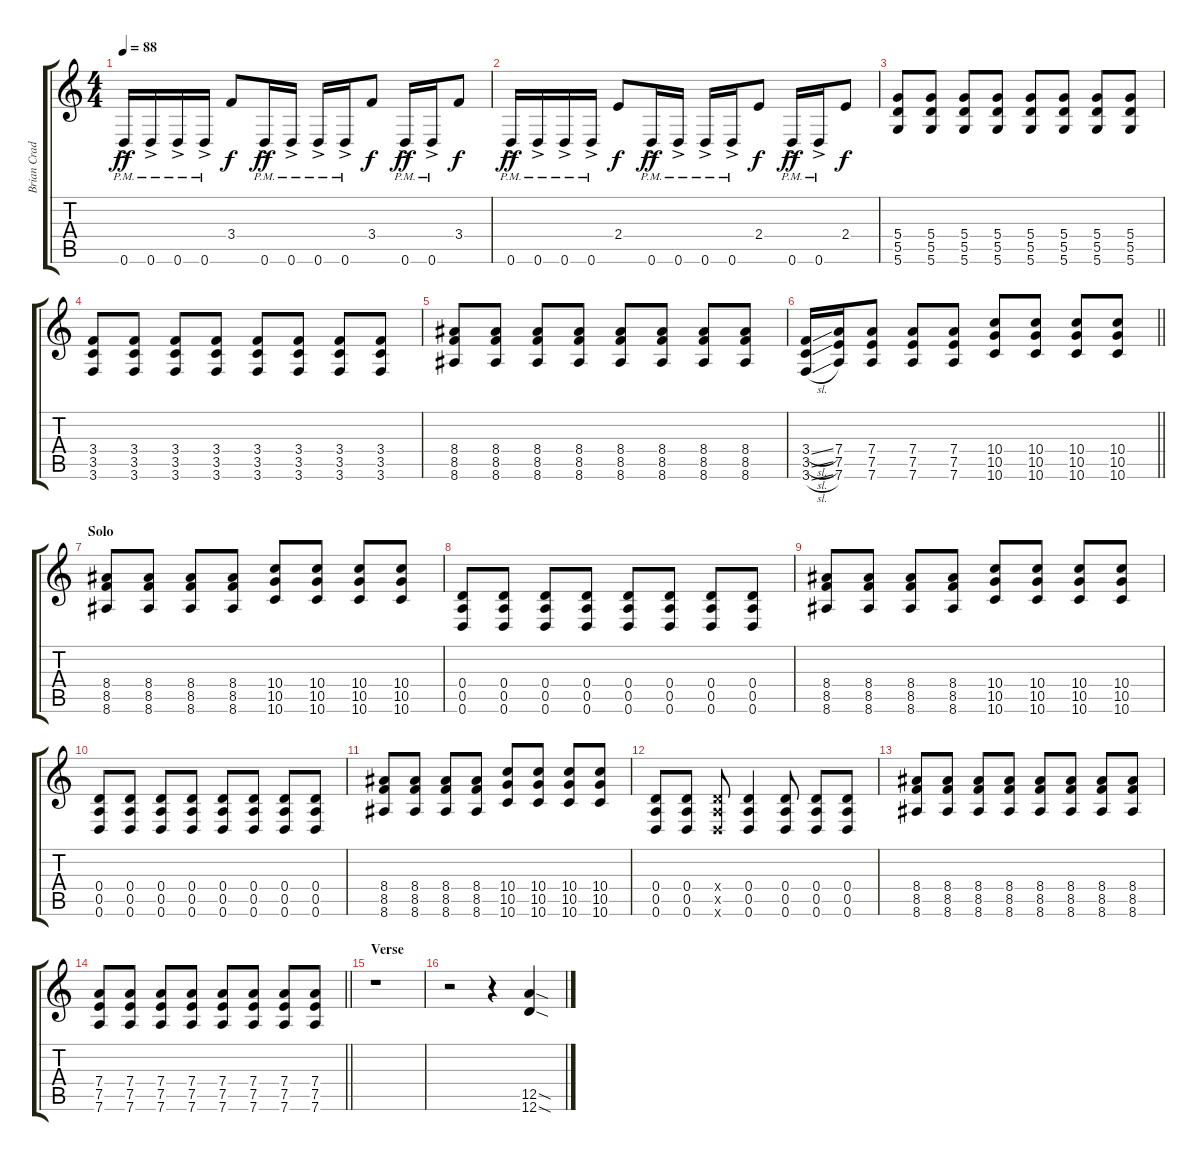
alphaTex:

\track ("Brian Craddock (Rhythm Guitar)" "Brian Crad") {instrument distortionguitar}
\staff {score tabs}
\tuning (E4 B3 G3 D3 A2 D2) {hide}
\ts (4 4)
\tempo 88
\clef g2
\ks c
0.6{ac pm}.16{dy ff} 0.6{ac pm}.16 0.6{ac pm}.16 0.6{ac pm}.16 3.4.8{dy f} 0.6{ac pm}.16{dy ff} 0.6{ac pm}.16 0.6{ac pm}.16 0.6{ac pm}.16 3.4.8{dy f} 0.6{ac pm}.16{dy ff} 0.6{ac pm}.16 3.4.8{dy f} |
0.6{ac pm}.16{dy ff} 0.6{ac pm}.16 0.6{ac pm}.16 0.6{ac pm}.16 2.4.8{dy f} 0.6{ac pm}.16{dy ff} 0.6{ac pm}.16 0.6{ac pm}.16 0.6{ac pm}.16 2.4.8{dy f} 0.6{ac pm}.16{dy ff} 0.6{ac pm}.16 2.4.8{dy f} |
(5.4 5.5 5.6).8 (5.4 5.5 5.6).8 (5.4 5.5 5.6).8 (5.4 5.5 5.6).8 (5.4 5.5 5.6).8 (5.4 5.5 5.6).8 (5.4 5.5 5.6).8 (5.4 5.5 5.6).8 |
(3.4 3.5 3.6).8 (3.4 3.5 3.6).8 (3.4 3.5 3.6).8 (3.4 3.5 3.6).8 (3.4 3.5 3.6).8 (3.4 3.5 3.6).8 (3.4 3.5 3.6).8 (3.4 3.5 3.6).8 |
(8.4 8.5 8.6).8 (8.4 8.5 8.6).8 (8.4 8.5 8.6).8 (8.4 8.5 8.6).8 (8.4 8.5 8.6).8 (8.4 8.5 8.6).8 (8.4 8.5 8.6).8 (8.4 8.5 8.6).8 |
\barLineRight lightlight
(3.4{sl} 3.5{sl} 3.6{sl}).16 (7.4 7.5 7.6).16 (7.4 7.5 7.6).8 (7.4 7.5 7.6).8 (7.4 7.5 7.6).8 (10.4 10.5 10.6).8 (10.4 10.5 10.6).8 (10.4 10.5 10.6).8 (10.4 10.5 10.6).8 |
\section ("" "Solo")
(8.4 8.5 8.6).8 (8.4 8.5 8.6).8 (8.4 8.5 8.6).8 (8.4 8.5 8.6).8 (10.4 10.5 10.6).8 (10.4 10.5 10.6).8 (10.4 10.5 10.6).8 (10.4 10.5 10.6).8 |
(0.4 0.5 0.6).8 (0.4 0.5 0.6).8 (0.4 0.5 0.6).8 (0.4 0.5 0.6).8 (0.4 0.5 0.6).8 (0.4 0.5 0.6).8 (0.4 0.5 0.6).8 (0.4 0.5 0.6).8 |
(8.4 8.5 8.6).8 (8.4 8.5 8.6).8 (8.4 8.5 8.6).8 (8.4 8.5 8.6).8 (10.4 10.5 10.6).8 (10.4 10.5 10.6).8 (10.4 10.5 10.6).8 (10.4 10.5 10.6).8 |
(0.4 0.5 0.6).8 (0.4 0.5 0.6).8 (0.4 0.5 0.6).8 (0.4 0.5 0.6).8 (0.4 0.5 0.6).8 (0.4 0.5 0.6).8 (0.4 0.5 0.6).8 (0.4 0.5 0.6).8 |
(8.4 8.5 8.6).8 (8.4 8.5 8.6).8 (8.4 8.5 8.6).8 (8.4 8.5 8.6).8 (10.4 10.5 10.6).8 (10.4 10.5 10.6).8 (10.4 10.5 10.6).8 (10.4 10.5 10.6).8 |
(0.4 0.5 0.6).8 (0.4 0.5 0.6).8 (0.4{x} 0.5{x} 0.6{x}).8 (0.4 0.5 0.6).4 (0.4 0.5 0.6).8 (0.4 0.5 0.6).8 (0.4 0.5 0.6).8 |
(8.4 8.5 8.6).8 (8.4 8.5 8.6).8 (8.4 8.5 8.6).8 (8.4 8.5 8.6).8 (8.4 8.5 8.6).8 (8.4 8.5 8.6).8 (8.4 8.5 8.6).8 (8.4 8.5 8.6).8 |
\barLineRight lightlight
(7.4 7.5 7.6).8 (7.4 7.5 7.6).8 (7.4 7.5 7.6).8 (7.4 7.5 7.6).8 (7.4 7.5 7.6).8 (7.4 7.5 7.6).8 (7.4 7.5 7.6).8 (7.4 7.5 7.6).8 |
\section ("" "Verse")
r.1 |
r.2 r.4 (12.5{sod} 12.6{sod}).4
